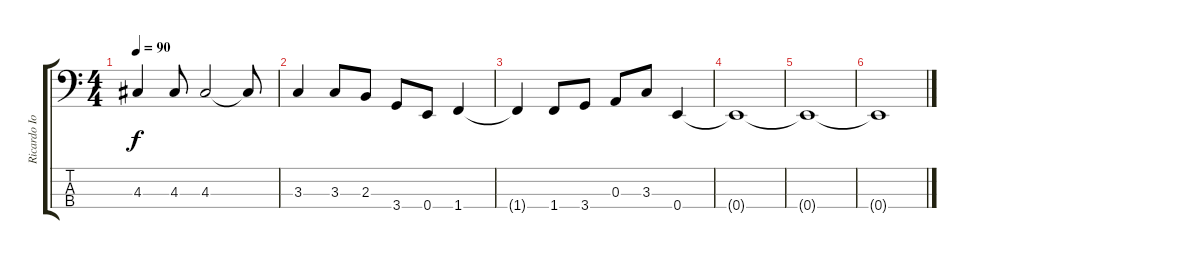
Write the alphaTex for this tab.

\track ("Ricardo Iorio (bajo)" "Ricardo Io") {instrument electricbassfinger}
\staff {score tabs}
\tuning (G2 D2 A1 E1) {hide}
\ts (4 4)
\tempo 90
\clef f4
\ks c
4.3.4{dy f} 4.3.8 4.3.2 4.3{t}.8 |
3.3.4 3.3.8 2.3.8 3.4.8 0.4.8 1.4.4 |
1.4{t}.4 1.4.8 3.4.8 0.3.8 3.3.8 0.4.4 |
0.4{t}.1 |
0.4{t}.1{volume 0} |
0.4{t}.1
